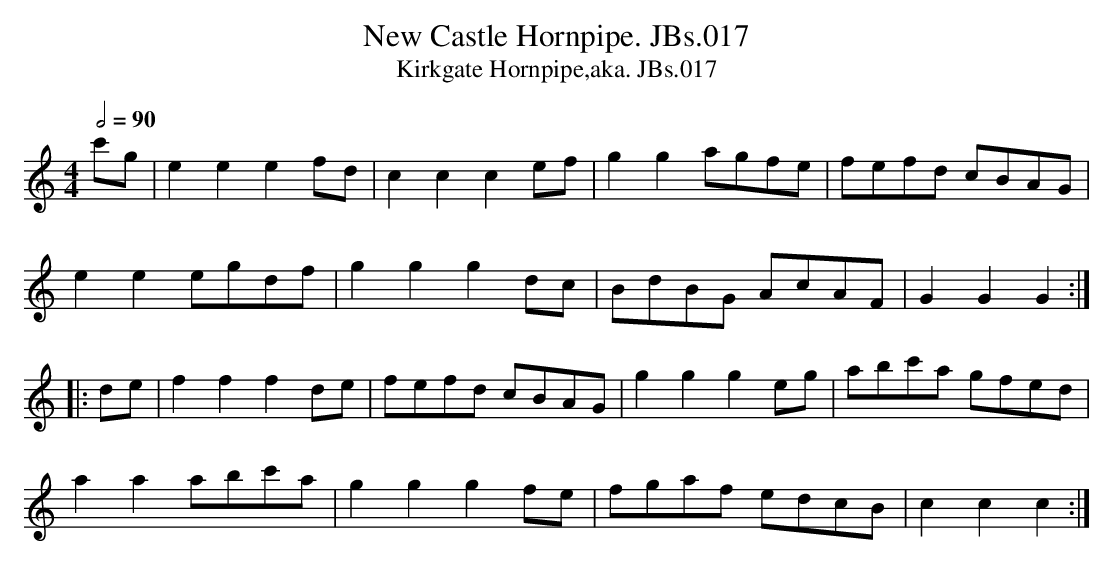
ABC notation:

X:1
T:New Castle Hornpipe. JBs.017
T:Kirkgate Hornpipe,aka. JBs.017
M:4/4
L:1/4
Q:1/2=90
K:C
c'/g/|eeef/d/|ccce/f/|gga/g/f/e/|f/e/f/d/ c/B/A/G/|
eee/g/d/f/|gggd/c/|B/d/B/G/ A/c/A/F/|GGG:|
|:d/e/|fffd/e/|f/e/f/d/ c/B/A/G/|ggge/g/|a/b/c'/a/ g/f/e/d/|
aaa/b/c'/a/|gggf/e/|f/g/a/f/ e/d/c/B/|ccc:|
